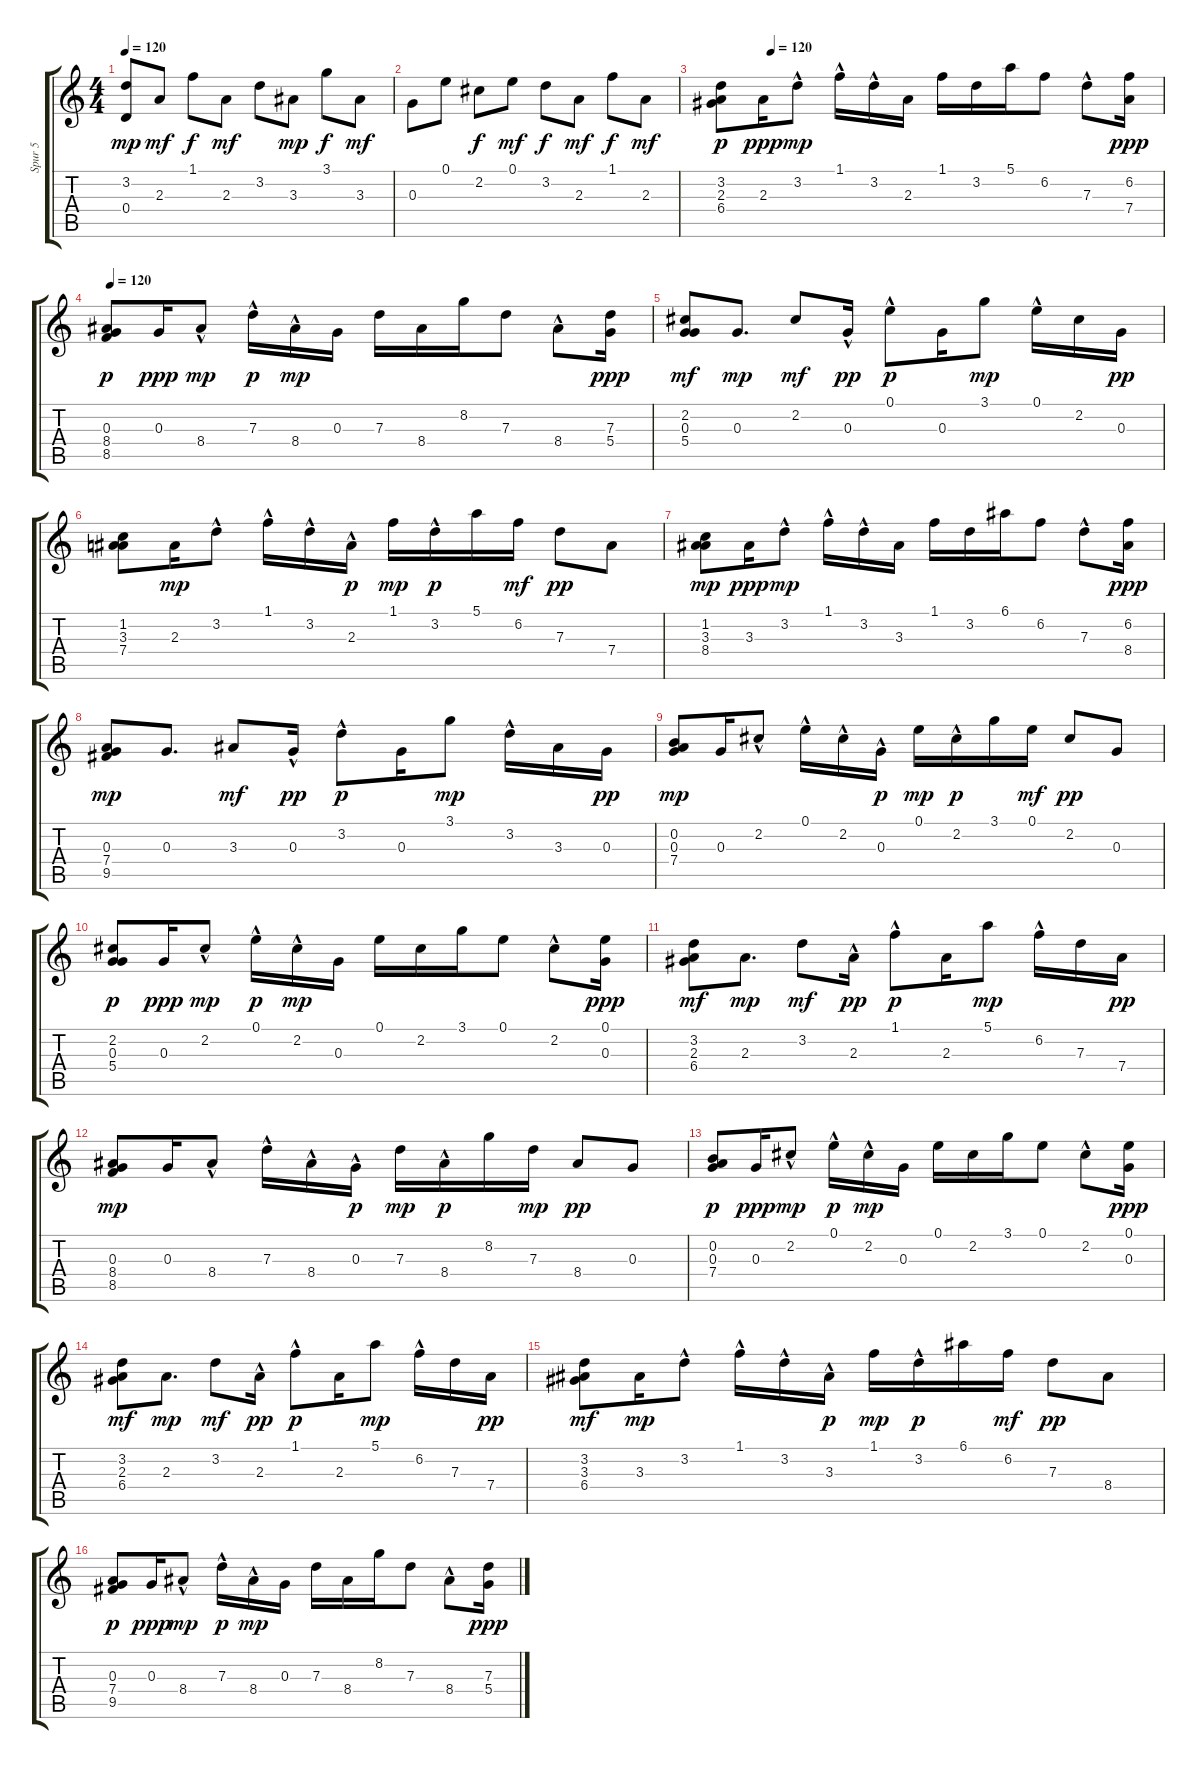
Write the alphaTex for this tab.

\track ("Spur 5" "Spur 5") {instrument acousticguitarsteel}
\staff {score tabs}
\tuning (E4 B3 G3 D3 A2 E2) {hide}
\ts (4 4)
\tempo 120
\clef g2
\ks c
(3.2 0.4).8{dy mp} 2.3.8{dy mf} 1.1.8{dy f} 2.3.8{dy mf} 3.2.8 3.3.8{dy mp} 3.1.8{dy f} 3.3.8{dy mf} |
0.3.8 0.1.8 2.2.8{dy f} 0.1.8{dy mf} 3.2.8{dy f} 2.3.8{dy mf} 1.1.8{dy f} 2.3.8{dy mf} |
\tempo (120 0.125)
(3.2 2.3 6.4).8{dy p} 2.3.16{dy ppp} 3.2{hac}.8{dy mp} 1.1{hac}.16 3.2{hac}.16 2.3.16 1.1.16 3.2.16 5.1.16 6.2.8 7.3{hac}.8 (6.2 7.4).16{dy ppp} |
\tempo 120
(0.3 8.4 8.5).8{dy p} 0.3.16{dy ppp} 8.4{hac}.8{dy mp} 7.3{hac}.16{dy p} 8.4{hac}.16{dy mp} 0.3.16 7.3.16 8.4.16 8.2.16 7.3.8 8.4{hac}.8 (7.3 5.4).16{dy ppp} |
(2.2 0.3 5.4).8{dy mf} 0.3.8{d dy mp} 2.2.8{dy mf} 0.3{hac}.16{dy pp} 0.1{hac}.8{dy p} 0.3.16 3.1.8{dy mp} 0.1{hac}.16 2.2.16 0.3.16{dy pp} |
(1.2 3.3 7.4).8 2.3.16{dy mp} 3.2{hac}.8 1.1{hac}.16 3.2{hac}.16 2.3{hac}.16{dy p} 1.1.16{dy mp} 3.2{hac}.16{dy p} 5.1.16 6.2.16{dy mf} 7.3.8{dy pp} 7.4.8 |
(1.2 3.3 8.4).8{dy mp} 3.3.16{dy ppp} 3.2{hac}.8{dy mp} 1.1{hac}.16 3.2{hac}.16 3.3.16 1.1.16 3.2.16 6.1.16 6.2.8 7.3{hac}.8 (6.2 8.4).16{dy ppp} |
(0.3 7.4 9.5).8{dy mp} 0.3.8{d} 3.3.8{dy mf} 0.3{hac}.16{dy pp} 3.2{hac}.8{dy p} 0.3.16 3.1.8{dy mp} 3.2{hac}.16 3.3.16 0.3.16{dy pp} |
(0.2 0.3 7.4).8{dy mp} 0.3.16 2.2{hac}.8 0.1{hac}.16 2.2{hac}.16 0.3{hac}.16{dy p} 0.1.16{dy mp} 2.2{hac}.16{dy p} 3.1.16 0.1.16{dy mf} 2.2.8{dy pp} 0.3.8 |
(2.2 0.3 5.4).8{dy p} 0.3.16{dy ppp} 2.2{hac}.8{dy mp} 0.1{hac}.16{dy p} 2.2{hac}.16{dy mp} 0.3.16 0.1.16 2.2.16 3.1.16 0.1.8 2.2{hac}.8 (0.1 0.3).16{dy ppp} |
(3.2 2.3 6.4).8{dy mf} 2.3.8{d dy mp} 3.2.8{dy mf} 2.3{hac}.16{dy pp} 1.1{hac}.8{dy p} 2.3.16 5.1.8{dy mp} 6.2{hac}.16 7.3.16 7.4.16{dy pp} |
(0.3 8.4 8.5).8{dy mp} 0.3.16 8.4{hac}.8 7.3{hac}.16 8.4{hac}.16 0.3{hac}.16{dy p} 7.3.16{dy mp} 8.4{hac}.16{dy p} 8.2.16 7.3.16{dy mp} 8.4.8{dy pp} 0.3.8 |
(0.2 0.3 7.4).8{dy p} 0.3.16{dy ppp} 2.2{hac}.8{dy mp} 0.1{hac}.16{dy p} 2.2{hac}.16{dy mp} 0.3.16 0.1.16 2.2.16 3.1.16 0.1.8 2.2{hac}.8 (0.1 0.3).16{dy ppp} |
(3.2 2.3 6.4).8{dy mf} 2.3.8{d dy mp} 3.2.8{dy mf} 2.3{hac}.16{dy pp} 1.1{hac}.8{dy p} 2.3.16 5.1.8{dy mp} 6.2{hac}.16 7.3.16 7.4.16{dy pp} |
(3.2 3.3 6.4).8{dy mf} 3.3.16{dy mp} 3.2{hac}.8 1.1{hac}.16 3.2{hac}.16 3.3{hac}.16{dy p} 1.1.16{dy mp} 3.2{hac}.16{dy p} 6.1.16 6.2.16{dy mf} 7.3.8{dy pp} 8.4.8 |
(0.3 7.4 9.5).8{dy p} 0.3.16{dy ppp} 8.4{hac}.8{dy mp} 7.3{hac}.16{dy p} 8.4{hac}.16{dy mp} 0.3.16 7.3.16 8.4.16 8.2.16 7.3.8 8.4{hac}.8 (7.3 5.4).16{dy ppp}
